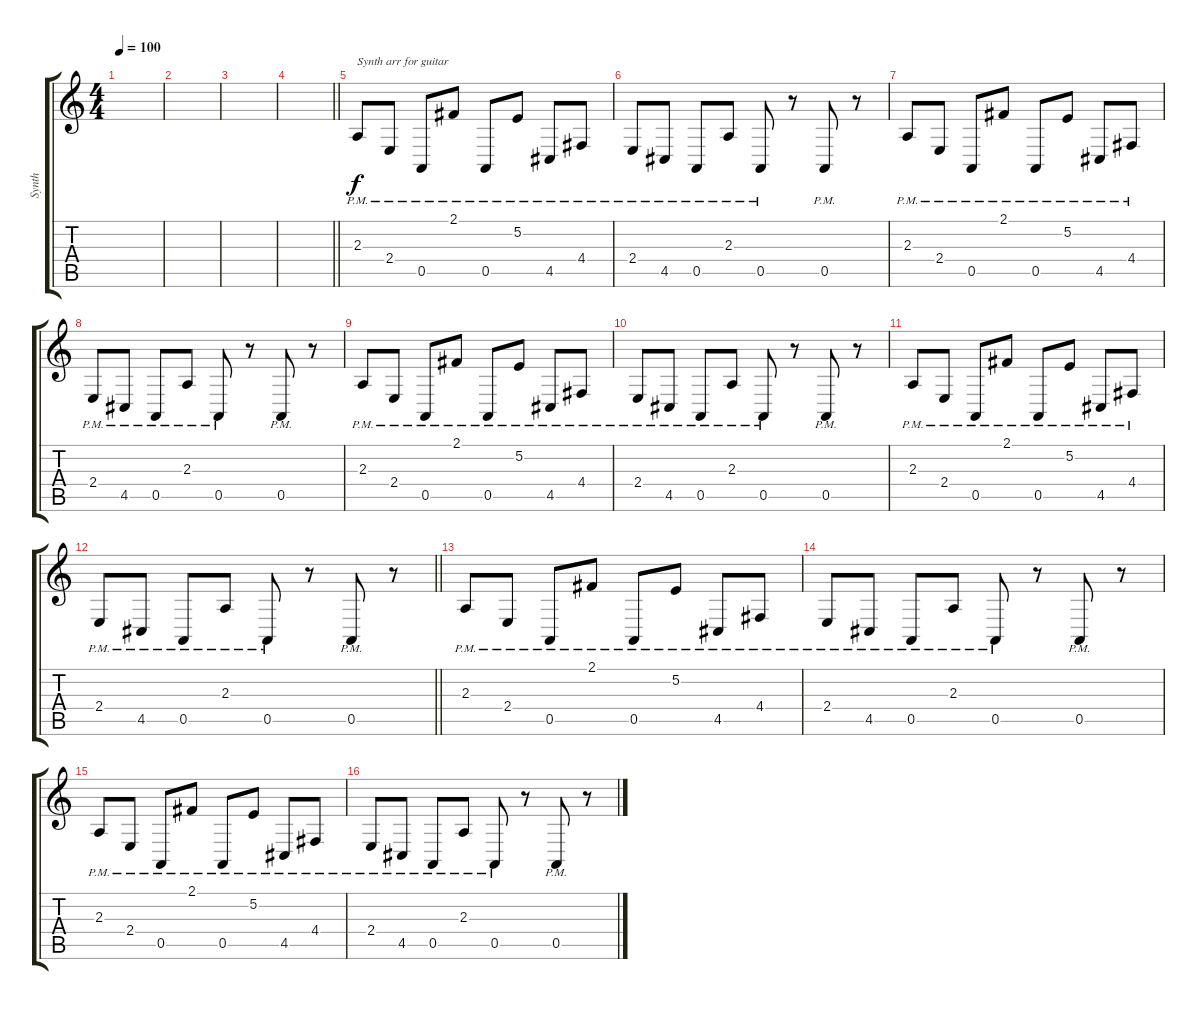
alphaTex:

\track ("Synth" "Synth") {instrument percussiveorgan}
\staff {score tabs}
\tuning (E4 B3 G3 D3 A2 E2) {hide}
\ts (4 4)
\tempo 100
\clef g2
\ks c
|
|
|
\barLineRight lightlight
|
2.3{pm}.8{txt "Synth arr for guitar"} 2.4{pm}.8 0.5{pm}.8 2.1{pm}.8 0.5{pm}.8 5.2{pm}.8 4.5{pm}.8 4.4{pm}.8 |
2.4{pm}.8 4.5{pm}.8 0.5{pm}.8 2.3{pm}.8 0.5{pm}.8 r.8 0.5{pm}.8 r.8 |
2.3{pm}.8 2.4{pm}.8 0.5{pm}.8 2.1{pm}.8 0.5{pm}.8 5.2{pm}.8 4.5{pm}.8 4.4{pm}.8 |
2.4{pm}.8 4.5{pm}.8 0.5{pm}.8 2.3{pm}.8 0.5{pm}.8 r.8 0.5{pm}.8 r.8 |
2.3{pm}.8 2.4{pm}.8 0.5{pm}.8 2.1{pm}.8 0.5{pm}.8 5.2{pm}.8 4.5{pm}.8 4.4{pm}.8 |
2.4{pm}.8 4.5{pm}.8 0.5{pm}.8 2.3{pm}.8 0.5{pm}.8 r.8 0.5{pm}.8 r.8 |
2.3{pm}.8 2.4{pm}.8 0.5{pm}.8 2.1{pm}.8 0.5{pm}.8 5.2{pm}.8 4.5{pm}.8 4.4{pm}.8 |
\barLineRight lightlight
2.4{pm}.8 4.5{pm}.8 0.5{pm}.8 2.3{pm}.8 0.5{pm}.8 r.8 0.5{pm}.8 r.8 |
2.3{pm}.8 2.4{pm}.8 0.5{pm}.8 2.1{pm}.8 0.5{pm}.8 5.2{pm}.8 4.5{pm}.8 4.4{pm}.8 |
2.4{pm}.8 4.5{pm}.8 0.5{pm}.8 2.3{pm}.8 0.5{pm}.8 r.8 0.5{pm}.8 r.8 |
2.3{pm}.8 2.4{pm}.8 0.5{pm}.8 2.1{pm}.8 0.5{pm}.8 5.2{pm}.8 4.5{pm}.8 4.4{pm}.8 |
2.4{pm}.8 4.5{pm}.8 0.5{pm}.8 2.3{pm}.8 0.5{pm}.8 r.8 0.5{pm}.8 r.8
